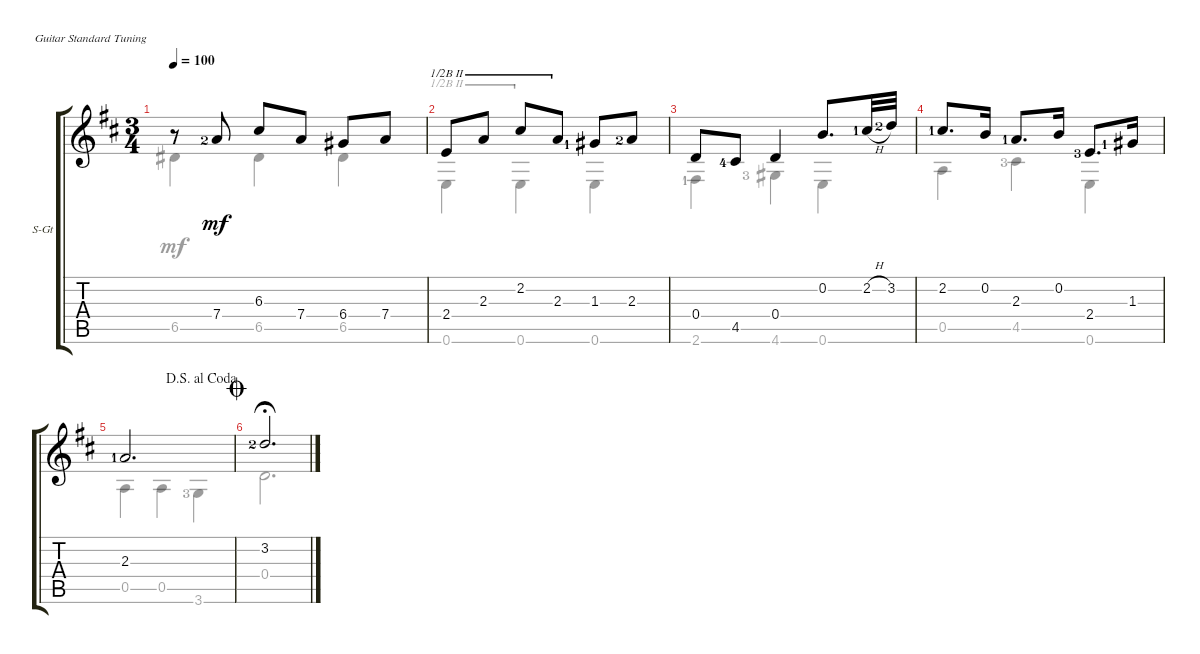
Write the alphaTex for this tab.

\defaultSystemsLayout 4
\bracketExtendMode groupsimilarinstruments
\firstSystemTrackNameOrientation horizontal
\otherSystemsTrackNameOrientation horizontal
\track ("Steel Guitar" "S-Gt") {instrument acousticguitarsteel}
\staff {score tabs}
\tuning (E4 B3 G3 D3 A2 E2)
\voice
\ts (3 4)
\tempo 100
\clef g2
\ks d
r.8{dy mf} 7.4{lf 3}.8 6.3.8 7.4.8 6.4.8 7.4.8 |
2.4.8{barre (2 half)} 2.3.8{barre (2 half)} 2.2.8{barre (2 half)} 2.3.8{barre (2 half)} 1.3{lf 2}.8 2.3{lf 3}.8 |
0.4.8 4.5{lf 5}.8 0.4.4 0.2.8{d} 2.2{h lf 2}.32 3.2{lf 3}.32 |
2.2{lf 2}.8{d} 0.2.16 2.3{lf 2}.8{d} 0.2.16 2.4{lf 4}.8{d} 1.3{lf 2}.16 |
\jump dalsegnoalcoda
2.3{lf 2}.2{d} |
\jump coda
3.2{lf 3}.2{d fermata (medium 0.5)}
\voice
\clef g2
\ottava regular
\simile none
\ks d
6.5.4{dy mf} 6.5.4 6.5.4 |
0.6.4{barre (2 half)} 0.6.4{barre (2 half)} 0.6.4 |
2.6{lf 2}.4 4.6{lf 4}.4 0.6.4 |
0.5.4 4.5{lf 4}.4 0.6.4 |
0.5.4 0.5.4 3.6{lf 4}.4 |
0.4.2{d fermata (medium 0.5)}
